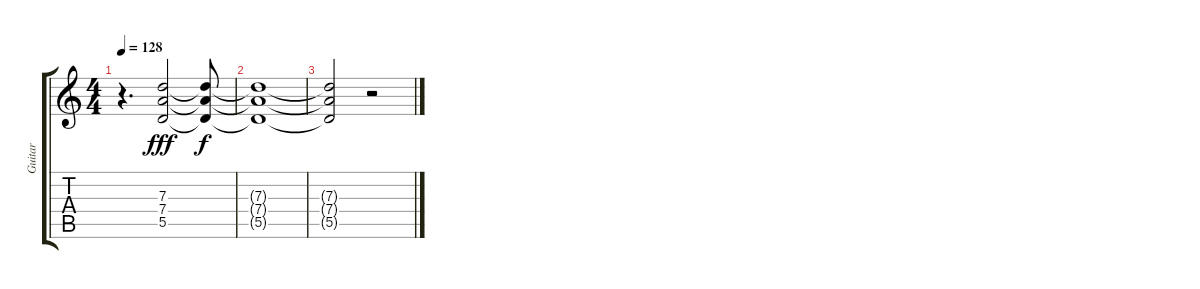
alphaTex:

\track ("Guitar" "Guitar") {instrument overdrivenguitar}
\staff {score tabs}
\tuning (E4 B3 G3 D3 A2 E2) {hide}
\ts (4 4)
\tempo 128
\clef g2
\ks c
r.4{d dy fff} (7.3 7.4 5.5).2 (7.3{t} 7.4{t} 5.5{t}).8{dy f} |
(7.3{t} 7.4{t} 5.5{t}).1 |
(7.3{t} 7.4{t} 5.5{t}).2 r.2
